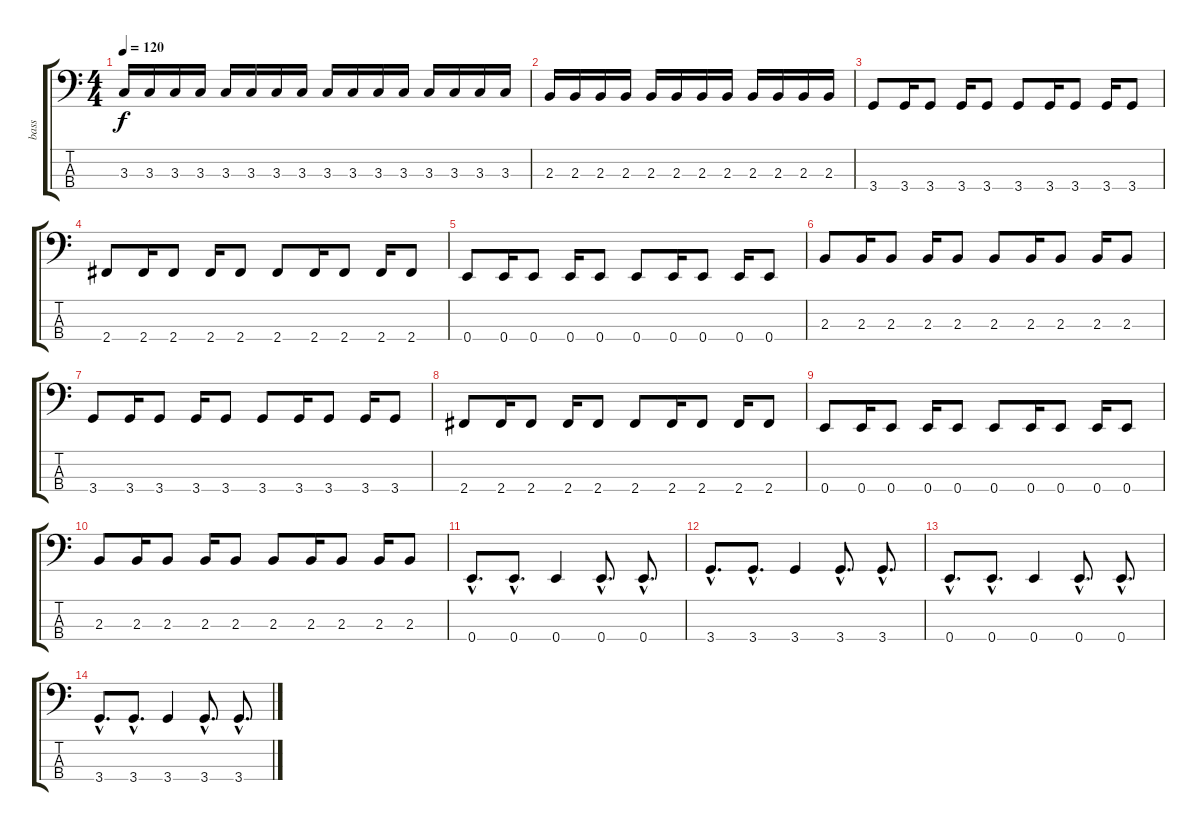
\track ("bass" "bass") {instrument electricbasspick}
\staff {score tabs}
\tuning (G2 D2 A1 E1) {hide}
\ts (4 4)
\tempo 120
\clef f4
\ks c
3.3.16{dy f} 3.3.16 3.3.16 3.3.16 3.3.16 3.3.16 3.3.16 3.3.16 3.3.16 3.3.16 3.3.16 3.3.16 3.3.16 3.3.16 3.3.16 3.3.16 |
2.3.16 2.3.16 2.3.16 2.3.16 2.3.16 2.3.16 2.3.16 2.3.16 2.3.16 2.3.16 2.3.16 2.3.16 |
3.4.8 3.4.16 3.4.8 3.4.16 3.4.8 3.4.8 3.4.16 3.4.8 3.4.16 3.4.8 |
2.4.8 2.4.16 2.4.8 2.4.16 2.4.8 2.4.8 2.4.16 2.4.8 2.4.16 2.4.8 |
0.4.8 0.4.16 0.4.8 0.4.16 0.4.8 0.4.8 0.4.16 0.4.8 0.4.16 0.4.8 |
2.3.8 2.3.16 2.3.8 2.3.16 2.3.8 2.3.8 2.3.16 2.3.8 2.3.16 2.3.8 |
3.4.8 3.4.16 3.4.8 3.4.16 3.4.8 3.4.8 3.4.16 3.4.8 3.4.16 3.4.8 |
2.4.8 2.4.16 2.4.8 2.4.16 2.4.8 2.4.8 2.4.16 2.4.8 2.4.16 2.4.8 |
0.4.8 0.4.16 0.4.8 0.4.16 0.4.8 0.4.8 0.4.16 0.4.8 0.4.16 0.4.8 |
2.3.8 2.3.16 2.3.8 2.3.16 2.3.8 2.3.8 2.3.16 2.3.8 2.3.16 2.3.8 |
0.4{hac}.8{d} 0.4{hac}.8{d} 0.4.4 0.4{hac}.8{d} 0.4{hac}.8{d} |
3.4{hac}.8{d} 3.4{hac}.8{d} 3.4.4 3.4{hac}.8{d} 3.4{hac}.8{d} |
0.4{hac}.8{d} 0.4{hac}.8{d} 0.4.4 0.4{hac}.8{d} 0.4{hac}.8{d} |
3.4{hac}.8{d} 3.4{hac}.8{d} 3.4.4 3.4{hac}.8{d} 3.4{hac}.8{d}
